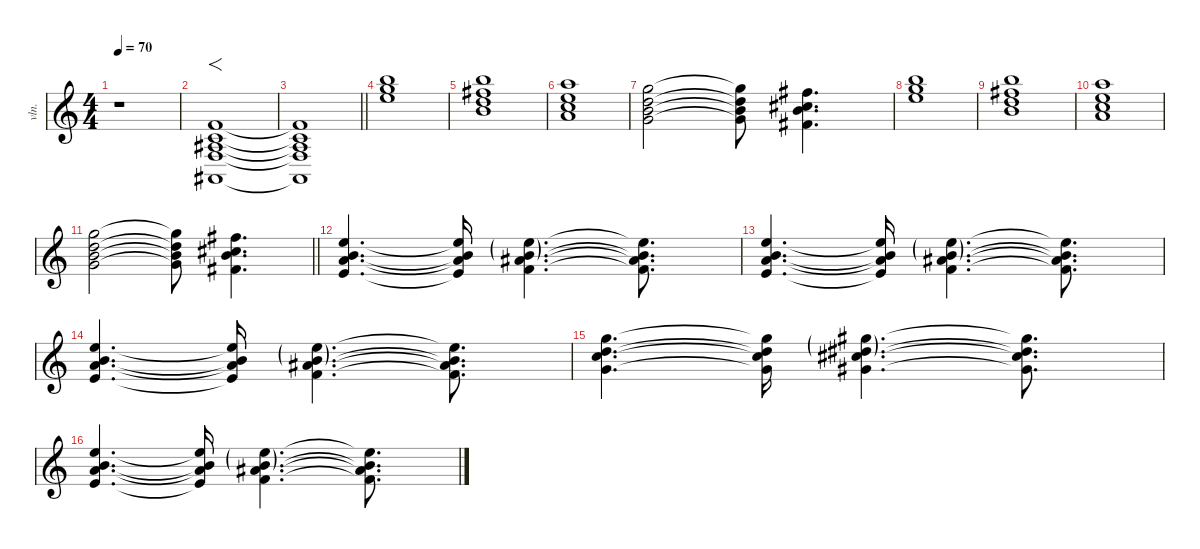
\defaultSystemsLayout 4
\hideDynamics
\bracketExtendMode nobrackets
\otherSystemsTrackNameOrientation horizontal
\track ("Synth" "vln.") {defaultSystemsLayout 8 instrument stringensemble2}
\staff {score}
\tuning (E4 B3 G3 D3 A2 E2)
\ts (4 4)
\tempo 70
\clef g2
\ks c
r.1{dy f beam Down} |
(1.1 1.2 3.3{acc #} 3.4 1.5{acc #}).1{f beam Up} |
\barLineRight lightlight
(1.1{t} 1.2{t} 3.3{t acc #} 3.4{t} 1.5{t acc #}).1{beam Up} |
(19.1 20.2 21.3).1{beam Down} |
(19.1 19.2{acc #} 19.3 21.4).1{beam Down} |
(17.1 17.2 17.3 19.4).1{beam Down} |
(15.1 15.2 16.3 17.4).2{beam Down} (15.1{t} 15.2{t} 16.3{t} 17.4{t}).8{beam Down} (14.1{acc #} 14.2{acc #} 16.3 16.4{acc #}).4{d beam Down} |
(19.1 20.2 21.3).1{beam Down} |
(19.1 19.2{acc #} 19.3 21.4).1{beam Down} |
(17.1 17.2 17.3 19.4).1{beam Down} |
\barLineRight lightlight
(15.1 15.2 16.3 17.4).2{beam Down} (15.1{t} 15.2{t} 16.3{t} 17.4{t}).8{beam Down} (14.1{acc #} 14.2{acc #} 16.3 16.4{acc #}).4{d beam Down} |
(12.1 12.2 14.3 14.4).4{d instrument lead6voice beam Up} (12.1{t} 12.2{t} 14.3{t} 14.4{t}).16{beam Up} (12.1{g} 12.2{g} 15.3{acc #} 15.4).4{d beam Down} (12.1{t} 12.2{t} 15.3{t acc #} 15.4{t}).8{d beam Down} |
(12.1 12.2 14.3 14.4).4{d instrument choiraahs beam Up} (12.1{t} 12.2{t} 14.3{t} 14.4{t}).16{beam Up} (12.1{g} 12.2{g} 15.3{acc #} 15.4).4{d beam Down} (12.1{t} 12.2{t} 15.3{t acc #} 15.4{t}).8{d beam Down} |
(12.1 12.2 14.3 14.4).4{d beam Up} (12.1{t} 12.2{t} 14.3{t} 14.4{t}).16{beam Up} (12.1{g} 12.2{g} 15.3{acc #} 15.4).4{d beam Down} (12.1{t} 12.2{t} 15.3{t acc #} 15.4{t}).8{d beam Down} |
(15.1 15.2 17.3 17.4).4{d beam Down} (15.1{t} 15.2{t} 17.3{t} 17.4{t}).16{beam Down} (16.1{g acc #} 16.2{g acc #} 18.3{acc #} 18.4{acc #}).4{d beam Down} (16.1{t acc #} 16.2{t acc #} 18.3{t acc #} 18.4{t acc #}).8{d beam Down} |
(12.1 12.2 14.3 14.4).4{d beam Up} (12.1{t} 12.2{t} 14.3{t} 14.4{t}).16{beam Up} (12.1{g} 12.2{g} 15.3{acc #} 15.4).4{d beam Down} (12.1{t} 12.2{t} 15.3{t acc #} 15.4{t}).8{d beam Down}
